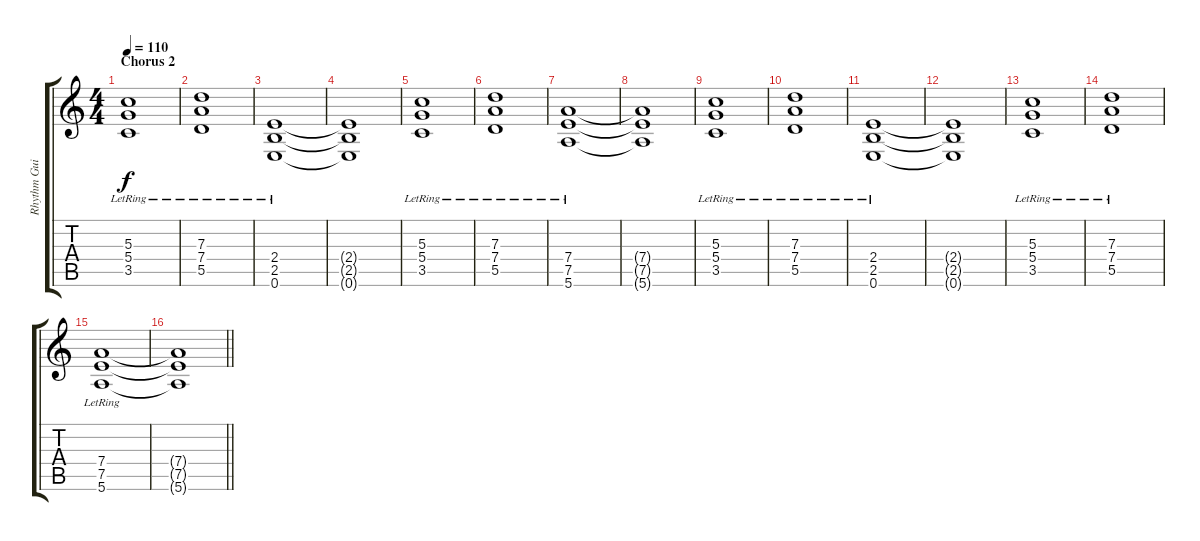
\track ("Rhythm Guitar 1" "Rhythm Gui") {instrument distortionguitar}
\staff {score tabs}
\tuning (E4 B3 G3 D3 A2 E2) {hide}
\ts (4 4)
\section ("" "Chorus 2")
\tempo 110
\clef g2
\ks c
(5.3{lr} 5.4{lr} 3.5{lr}).1{dy f} |
(7.3{lr} 7.4{lr} 5.5{lr}).1 |
(2.4{lr} 2.5{lr} 0.6{lr}).1 |
(2.4{t} 2.5{t} 0.6{t}).1 |
(5.3{lr} 5.4{lr} 3.5{lr}).1 |
(7.3{lr} 7.4{lr} 5.5{lr}).1 |
(7.4{lr} 7.5{lr} 5.6{lr}).1 |
(7.4{t} 7.5{t} 5.6{t}).1 |
(5.3{lr} 5.4{lr} 3.5{lr}).1 |
(7.3{lr} 7.4{lr} 5.5{lr}).1 |
(2.4{lr} 2.5{lr} 0.6{lr}).1 |
(2.4{t} 2.5{t} 0.6{t}).1 |
(5.3{lr} 5.4{lr} 3.5{lr}).1 |
(7.3{lr} 7.4{lr} 5.5{lr}).1 |
(7.4{lr} 7.5{lr} 5.6{lr}).1 |
\barLineRight lightlight
(7.4{t} 7.5{t} 5.6{t}).1
